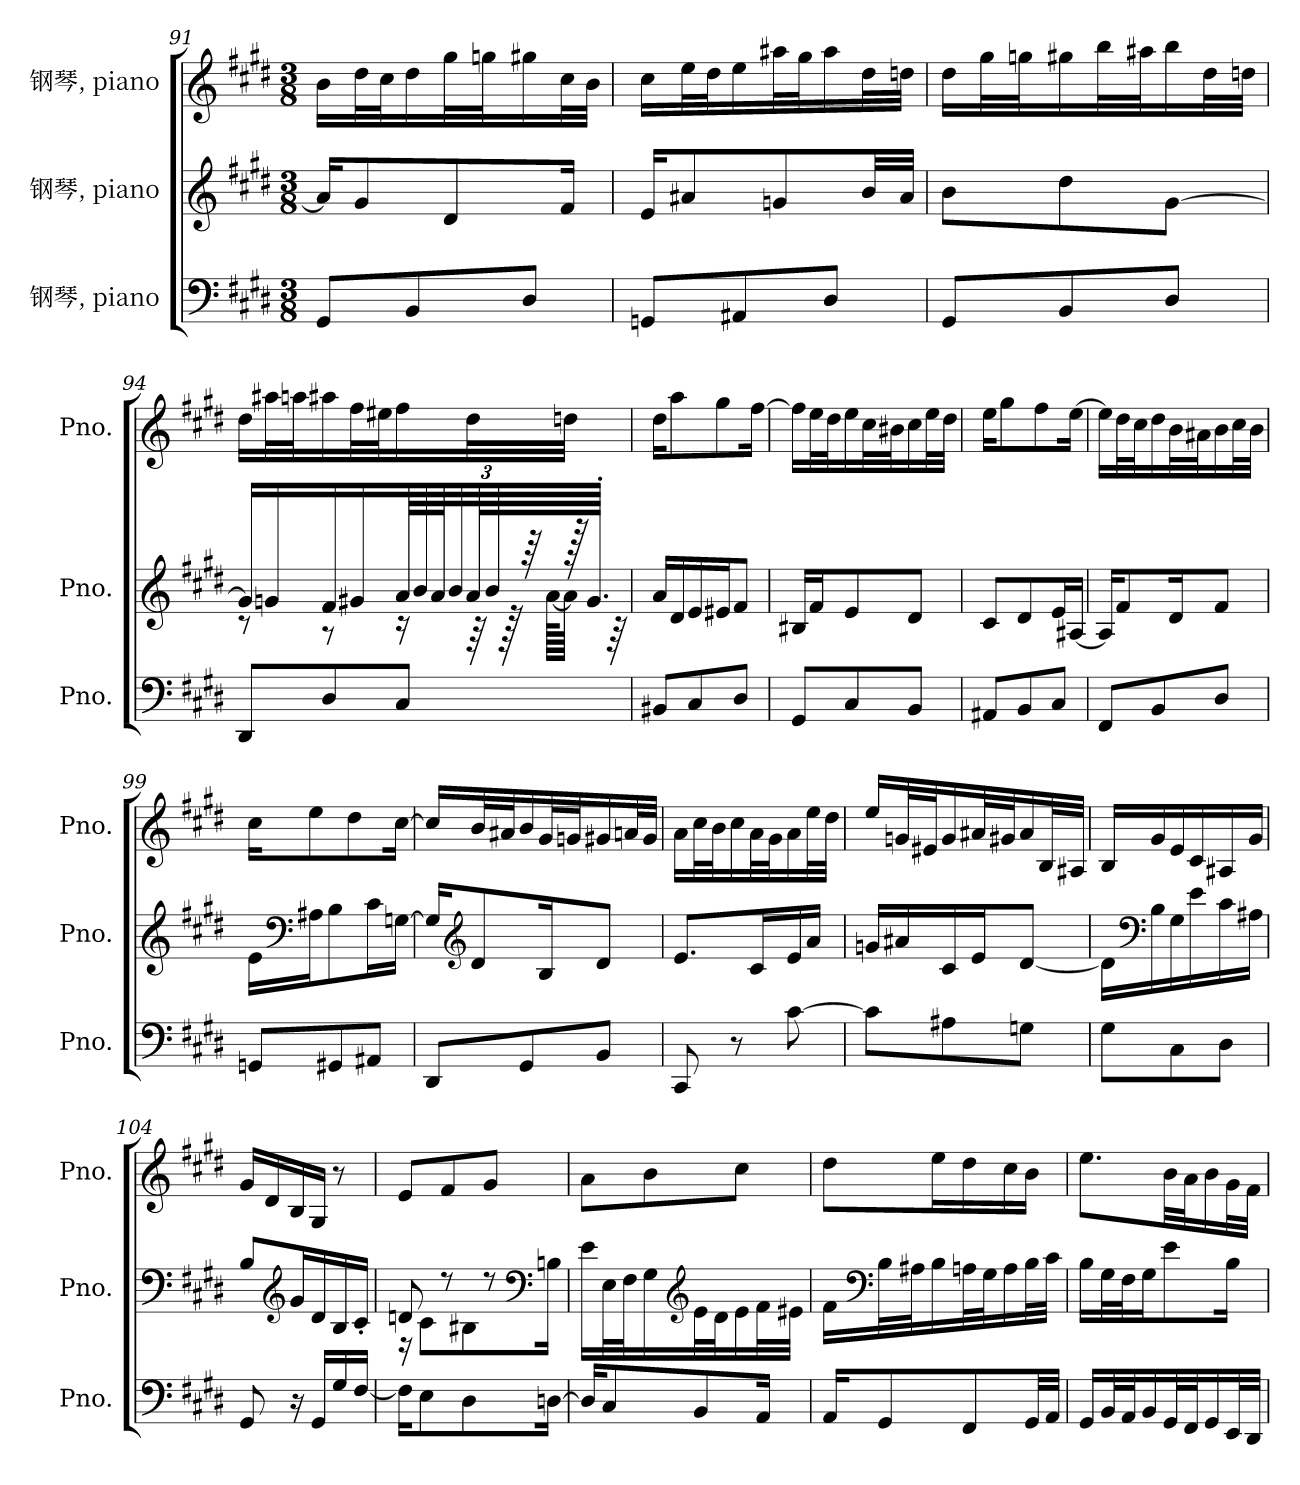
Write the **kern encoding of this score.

**kern	**kern	**kern
*part3	*part2	*part1
*staff3	*staff2	*staff1
*I"钢琴, piano	*I"钢琴, piano	*I"钢琴, piano
*I'Pno.	*I'Pno.	*I'Pno.
*clefF4	*clefG2	*clefG2
*k[f#c#g#d#]	*k[f#c#g#d#]	*k[f#c#g#d#]
*M3/8	*M3/8	*M3/8
=91	=91	=91
8GG#/L	16a/KL]	16b\LL
.	8g#/	32dd#\L
.	.	32cc#\J
8BB/	.	16dd#\
.	8d#/	32gg#\L
.	.	32ggn\J
8D#/J	.	16gg#X\
.	16f#/Jk	32cc#\L
.	.	32b\JJJ
!!LO:LB:g=z
=92	=92	=92
8GGn/L	16e/KL	16cc#\LL
.	8a#X/	32ee\L
.	.	32dd#\J
8AA#X/	.	16ee\
.	8gn/	32aa#X\L
.	.	32gg#\J
8D#/J	.	16aa#\
.	32b/LL	32dd#\L
.	32a#/JJJ	32ddn\JJJ
=93	=93	=93
8GG#/L	8b\L	16dd#\LL
.	.	32gg#\L
.	.	32ggn\J
8BB/	8dd#\	16gg#X\
.	.	32bb\L
.	.	32aa#X\J
8D#/J	[8g#\J	16bb\
.	.	32dd#\L
.	.	32ddn\JJJ
!!LO:LB:g=z
=94	=94	=94
*	*^	*
8DD#/L	16g#/LL]	8r	16dd#\LL
.	16gn/	.	32aa#X\L
.	.	.	32aan\J
8D#/	16f#/	8r	16aa#X\
.	16g#X/	.	32ff#\L
.	.	.	32ee#X\J
8C#/J	64a/LL	16r	16ff#\
.	64b/	.	.
*	*Xbrackettup	*	*
.	96a/J	.	.
.	48b/	.	.
*	*brackettup	*	*
.	96a/L	64r	32dd#\L
.	96b/JJJJ	.	.
.	.	128r	.
.	96r	.	.
.	.	[128a\KLLLL	.
.	128r	64a\JJJJ]	32ddn\JJJ
.	64.g#'/	.	.
.	.	64r	.
*	*v	*v	*
=95	=95	=95
8BB#X/L	16a/LL	16dd#\KL
.	16d#/	8aa\
8C#/	16e/	.
.	16e#X/J	8gg#\
8D#/J	8f#/J	.
.	.	[16ff#\Jk
=96	=96	=96
8GG#/L	16B#X/LL	16ff#\LL]
.	16f#/J	32ee\L
.	.	32dd#\J
8C#/	8e/	16ee\
.	.	32cc#\L
.	.	32b#X\J
8BB/J	8d#/J	16cc#\
.	.	32ee\L
.	.	32dd#\JJJ
!!LO:PB:g=z
=97	=97	=97
8AA#X/L	8c#/L	16ee\KL
.	.	8gg#\
8BB/	8d#/	.
.	.	8ff#\
8C#/J	16e/L	.
.	[16A#X/JJ	[16ee\Jk
=98	=98	=98
8FF#/L	16A#/KL]	16ee\LL]
.	8f#/	32dd#\L
.	.	32cc#\J
8BB/	.	16dd#\
.	16d#/K	32b\L
.	.	32a#X\J
8D#/J	8f#/J	16b\
.	.	32cc#\L
.	.	32b\JJJ
=99	=99	=99
8GGn/L	16e\LL	16cc#\KL
*	*clefF4	*
.	16A#X\J	8ee\
8GG#X/	8B\	.
.	.	8dd#\
8AA#X/J	16c#\L	.
.	[16Gn\JJ	[16cc#\Jk
=100	=100	=100
8DD#/L	16G/KL]	16cc#/LL]
*	*clefG2	*
.	8d#/	32b/L
.	.	32a#X/J
8GG#/	.	16b/
.	16B/K	32g#/L
.	.	32gn/J
8BB/J	8d#/J	16g#X/
.	.	32an/L
.	.	32g#/JJJ
!!LO:LB:g=z
=101	=101	=101
8CC#/	8.e/L	16a\LL
.	.	32cc#\L
.	.	32b\J
8r	.	16cc#\
.	16c#/L	32a\L
.	.	32g#\J
[8c#\	16e/	16a\
.	16a/JJ	32ee\L
.	.	32dd#\JJJ
=102	=102	=102
8c#\L]	16gn/LL	16ee/LL
.	16a#X/	32gn/L
.	.	32e#X/J
8A#X\	16c#/	16g/
.	16e/J	32a#X/L
.	.	32g#X/J
8Gn\J	[8d#/J	16a#/
.	.	32B/L
.	.	32A#X/JJJ
=103	=103	=103
8G#\L	16d#\LL]	16B/LL
*	*clefF4	*
.	16B\	16g#/
8C#\	16G#\	16e/
.	16e\	16c#/
8D#\J	16c#\	16A#X/
.	16A#X\JJ	16g#/JJ
=104	=104	=104
8GG#/	8B/L	16g#/LL
.	.	16d#/
*	*clefG2	*
*	*	*MM47
16r	16g#/L	16B/
16GG#/LL	16d#/	16G#/JJ
16G#/	16B/	8r
[16F#/JJ	16c#'/JJ	.
!!LO:LB:g=z
=105	=105	=105
*	*^	*
16F#\KL]	8dn/	16r	8e/L
8E\	.	8c#\L	.
.	8r	.	8f#/
8D#\	.	8B#X\	.
.	8r	.	8g#/J
*	*clefF4	*	*
[16Dn\Jk	.	16Bn\Jk	.
*	*v	*v	*
=106	=106	=106
16D/KL]	16e\LL	8a\L
8C#/	32E\L	.
.	32F#\J	.
.	16G#\	8b\
*	*clefG2	*
8BB/	32e\L	.
.	32d#\J	.
.	16e\	8cc#\J
16AA/Jk	32f#\L	.
.	32e#X\JJJ	.
=107	=107	=107
16AA/KL	16f#\LL	8dd#\L
*	*clefF4	*
8GG#/	32B\L	.
.	32A#X\J	.
.	16B\	16ee\L
8FF#/	32An\L	16dd#\
.	32G#\J	.
.	16A\	16cc#\
32GG#/LL	32B\L	16b\JJ
32AA/JJJ	32c#\JJJ	.
!!LO:LB:g=z
=108	=108	=108
16GG#/LL	16B\LL	8.ee\L
32BB/L	32G#\L	.
32AA/J	32F#\J	.
16BB/	16G#\J	.
32GG#/L	8e\	32b\LL
32FF#/J	.	32a\J
16GG#/	.	16b\
32EE/L	16B\Jk	32g#\L
32DD#/JJJ	.	32f#\JJJ
=	=	=
*-	*-	*-
